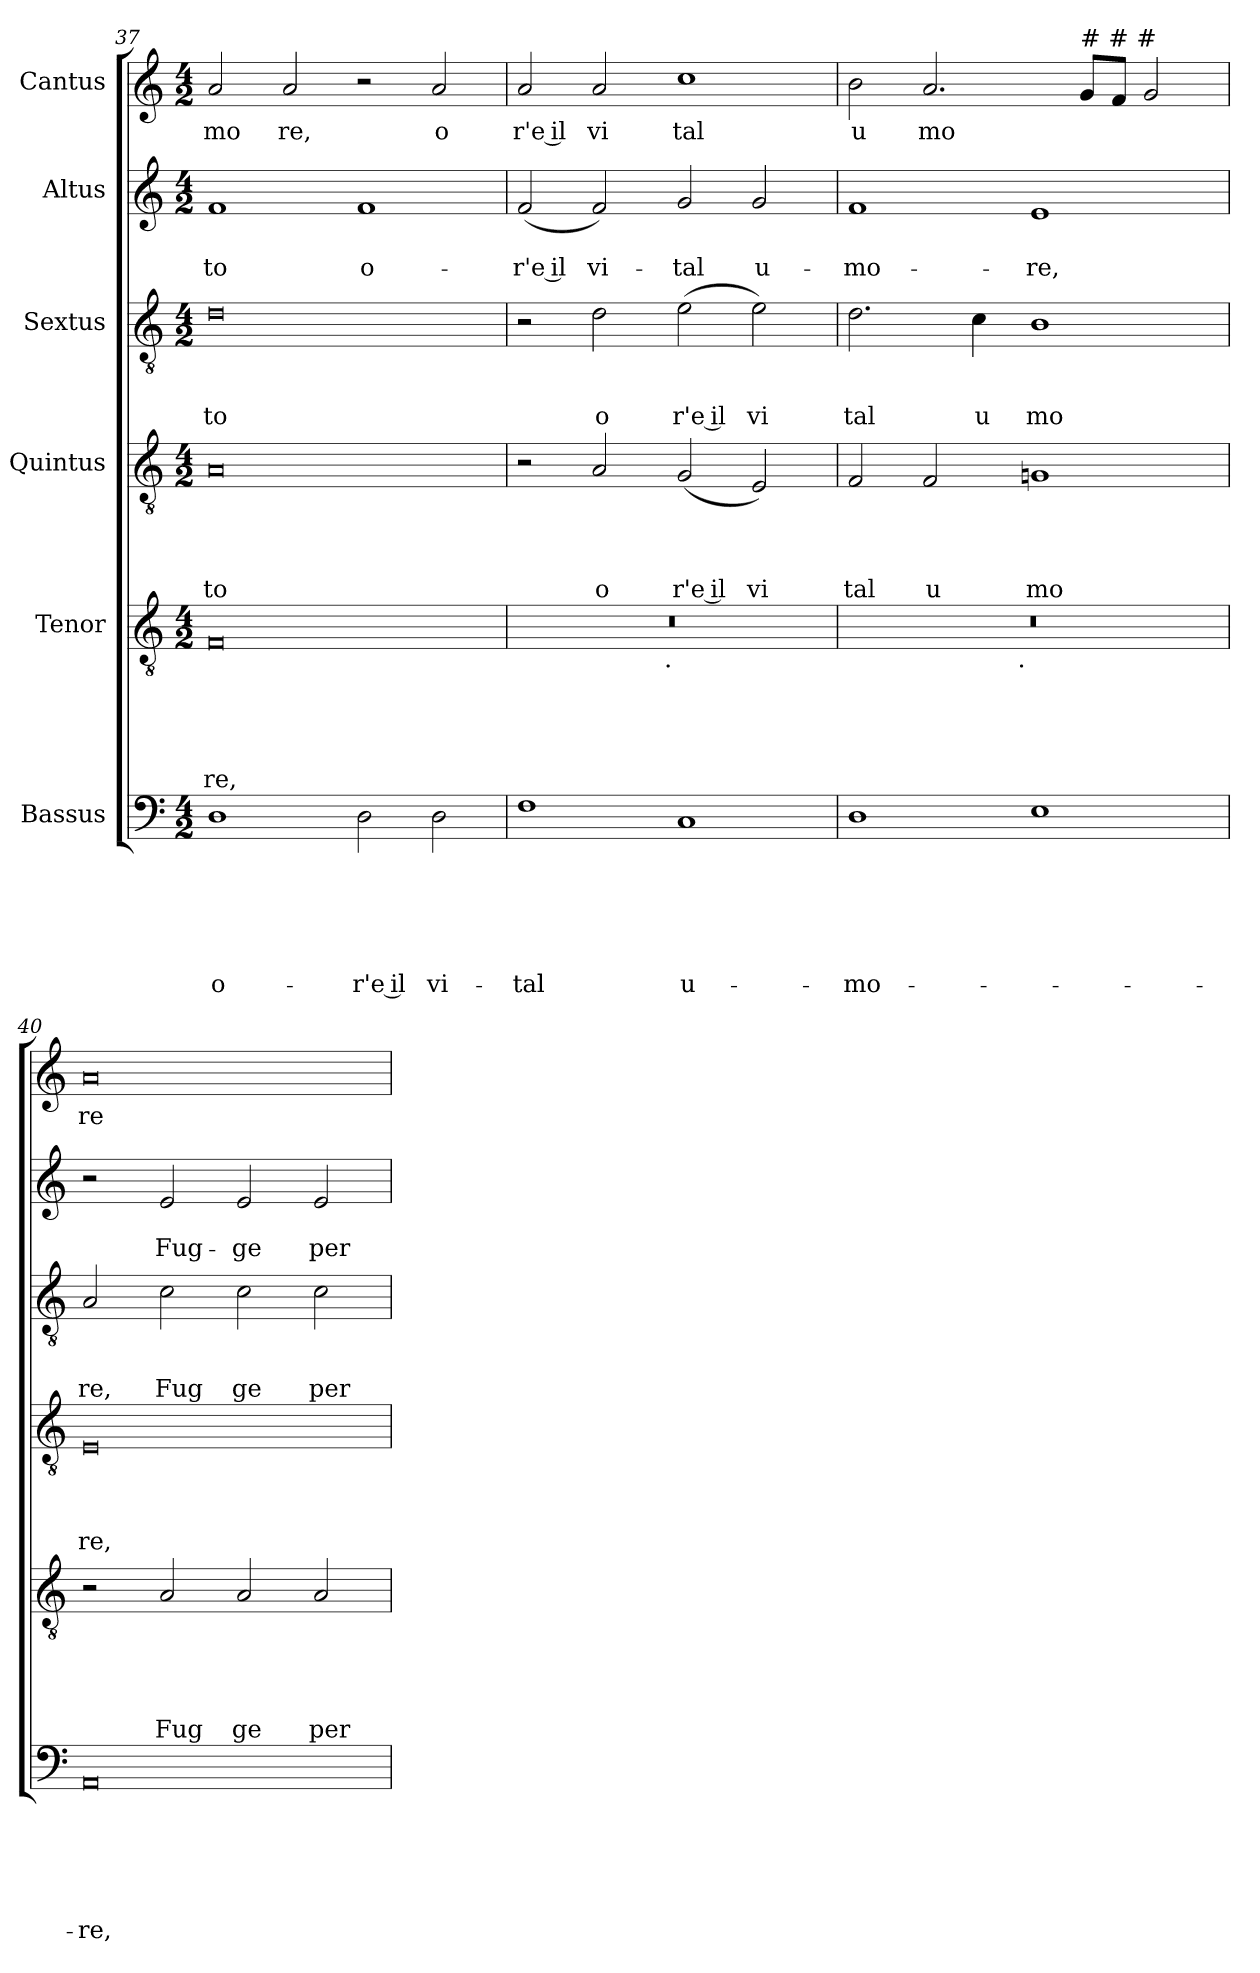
**kern	**text	**text	**text	**text	**text	**text	**kern	**text	**text	**text	**text	**text	**kern	**text	**text	**text	**text	**kern	**text	**text	**text	**kern	**text	**text	**kern	**text
*part6	*part6	*part6	*part6	*part6	*part6	*part6	*part5	*part5	*part5	*part5	*part5	*part5	*part4	*part4	*part4	*part4	*part4	*part3	*part3	*part3	*part3	*part2	*part2	*part2	*part1	*part1
*staff6	*staff6	*staff6	*staff6	*staff6	*staff6	*staff6	*staff5	*staff5	*staff5	*staff5	*staff5	*staff5	*staff4	*staff4	*staff4	*staff4	*staff4	*staff3	*staff3	*staff3	*staff3	*staff2	*staff2	*staff2	*staff1	*staff1
*I"Bassus	*	*	*	*	*	*	*I"Tenor	*	*	*	*	*	*I"Quintus	*	*	*	*	*I"Sextus	*	*	*	*I"Altus	*	*	*I"Cantus	*
*clefF4	*	*	*	*	*	*	*clefGv2	*	*	*	*	*	*clefGv2	*	*	*	*	*clefGv2	*	*	*	*clefG2	*	*	*clefG2	*
*k[]	*	*	*	*	*	*	*k[]	*	*	*	*	*	*k[]	*	*	*	*	*k[]	*	*	*	*k[]	*	*	*k[]	*
*C:	*	*	*	*	*	*	*C:	*	*	*	*	*	*C:	*	*	*	*	*C:	*	*	*	*C:	*	*	*C:	*
*M4/2	*	*	*	*	*	*	*M4/2	*	*	*	*	*	*M4/2	*	*	*	*	*M4/2	*	*	*	*M4/2	*	*	*M4/2	*
=37	=37	=37	=37	=37	=37	=37	=37	=37	=37	=37	=37	=37	=37	=37	=37	=37	=37	=37	=37	=37	=37	=37	=37	=37	=37	=37
!	!	!	!	!	!	!LO:LY:b	!	!	!	!	!	!LO:LY:b	!	!	!	!	!LO:LY:b	!	!	!	!LO:LY:b	!	!	!LO:LY:b	!	!LO:LY:b
1D	.	.	.	.	.	o-	0F	.	.	.	.	re,	0A	.	.	.	to	0d	.	.	to	1f	.	-to	2a/	mo
!	!	!	!	!	!	!	!	!	!	!	!	!	!	!	!	!	!	!	!	!	!	!	!	!	!	!LO:LY:b
.	.	.	.	.	.	.	.	.	.	.	.	.	.	.	.	.	.	.	.	.	.	.	.	.	2a/	re,
!	!	!	!	!	!	!LO:LY:b:rj	!	!	!	!	!	!	!	!	!	!	!	!	!	!	!	!	!	!LO:LY:b	!	!
2D\	.	.	.	.	.	-r'e il	.	.	.	.	.	.	.	.	.	.	.	.	.	.	.	1f	.	o-	2r	.
!	!	!	!	!	!	!LO:LY:b	!	!	!	!	!	!	!	!	!	!	!	!	!	!	!	!	!	!	!	!LO:LY:b
2D\	.	.	.	.	.	vi-	.	.	.	.	.	.	.	.	.	.	.	.	.	.	.	.	.	.	2a/	o
=38	=38	=38	=38	=38	=38	=38	=38	=38	=38	=38	=38	=38	=38	=38	=38	=38	=38	=38	=38	=38	=38	=38	=38	=38	=38	=38
!	!	!	!	!	!	!LO:LY:b	!	!	!	!	!	!	!	!	!	!	!	!	!	!	!	!	!	!LO:LY:b:rj	!	!LO:LY:b:rj
*	*	*	*	*	*	*	*^	*	*	*	*	*	*	*	*	*	*	*	*	*	*	*	*	*	*	*
1F	.	.	.	.	.	-tal	0r	2ryy	.	.	.	.	.	2r	.	.	.	.	2r	.	.	.	(<2f/	.	-r'e il	2a/	r'e il
!	!	!	!	!	!	!	!	!	!	!	!	!	!	!	!	!	!	!LO:LY:b	!	!	!	!LO:LY:b	!	!	!LO:LY:b	!	!LO:LY:b
.	.	.	.	.	.	.	.	4...ryy	.	.	.	.	.	2A/	.	.	.	o	2d\	.	.	o	2f/)	.	vi-	2a/	vi
!	!	!	!	!	!	!	!	!LO:TX:b:t=.	!	!	!	!	!	!	!	!	!	!	!	!	!	!	!	!	!	!	!
.	.	.	.	.	.	.	.	1ryy	.	.	.	.	.	.	.	.	.	.	.	.	.	.	.	.	.	.	.
!	!	!	!	!	!	!LO:LY:b	!	!	!	!	!	!	!	!	!	!	!	!LO:LY:b:rj	!	!	!	!LO:LY:b:rj	!	!	!LO:LY:b	!	!LO:LY:b
1C	.	.	.	.	.	u-	.	.	.	.	.	.	.	(<2G/	.	.	.	r'e il	(<2e\	.	.	r'e il	2g/	.	-tal	1cc	tal
!	!	!	!	!	!	!	!	!	!	!	!	!	!	!	!	!	!	!LO:LY:b	!	!	!	!LO:LY:b	!	!	!LO:LY:b	!	!
.	.	.	.	.	.	.	.	.	.	.	.	.	.	2E/)	.	.	.	vi	2e\)	.	.	vi	2g/	.	u-	.	.
.	.	.	.	.	.	.	.	32ryy	.	.	.	.	.	.	.	.	.	.	.	.	.	.	.	.	.	.	.
=39	=39	=39	=39	=39	=39	=39	=39	=39	=39	=39	=39	=39	=39	=39	=39	=39	=39	=39	=39	=39	=39	=39	=39	=39	=39	=39	=39
!	!	!	!	!	!	!LO:LY:b	!	!	!	!	!	!	!	!	!	!	!	!LO:LY:b	!	!	!	!LO:LY:b	!	!	!LO:LY:b	!	!LO:LY:b
1D	.	.	.	.	.	-mo-	0r	2ryy	.	.	.	.	.	2F/	.	.	.	tal	2.d\	.	.	tal	1f	.	-mo-	2b\	u
!	!	!	!	!	!	!	!	!	!	!	!	!	!	!	!	!	!	!LO:LY:b	!	!	!	!	!	!	!	!	!LO:LY:b
.	.	.	.	.	.	.	.	4...ryy	.	.	.	.	.	2F/	.	.	.	u	.	.	.	.	.	.	.	2.a/	mo
!	!	!	!	!	!	!	!	!	!	!	!	!	!	!	!	!	!	!	!	!	!	!LO:LY:b	!	!	!	!	!
.	.	.	.	.	.	.	.	.	.	.	.	.	.	.	.	.	.	.	4c\	.	.	u	.	.	.	.	.
!	!	!	!	!	!	!	!	!LO:TX:b:t=.	!	!	!	!	!	!	!	!	!	!	!	!	!	!	!	!	!	!	!
.	.	.	.	.	.	.	.	1ryy	.	.	.	.	.	.	.	.	.	.	.	.	.	.	.	.	.	.	.
!	!	!	!	!	!	!	!	!	!	!	!	!	!	!	!	!	!	!LO:LY:b	!	!	!	!LO:LY:b	!	!	!LO:LY:b	!	!
1E	.	.	.	.	.	.	.	.	.	.	.	.	.	1Gn	.	.	.	mo	1B	.	.	mo	1e	.	-re,	.	.
!	!	!	!	!	!	!	!	!	!	!	!	!	!	!	!	!	!	!	!	!	!	!	!	!	!	!LO:TX:a:t=# # #	!
.	.	.	.	.	.	.	.	.	.	.	.	.	.	.	.	.	.	.	.	.	.	.	.	.	.	8g/L	.
.	.	.	.	.	.	.	.	.	.	.	.	.	.	.	.	.	.	.	.	.	.	.	.	.	.	8f/J	.
.	.	.	.	.	.	.	.	.	.	.	.	.	.	.	.	.	.	.	.	.	.	.	.	.	.	2g/	.
.	.	.	.	.	.	.	.	32ryy	.	.	.	.	.	.	.	.	.	.	.	.	.	.	.	.	.	.	.
=40	=40	=40	=40	=40	=40	=40	=40	=40	=40	=40	=40	=40	=40	=40	=40	=40	=40	=40	=40	=40	=40	=40	=40	=40	=40	=40	=40
!	!	!	!	!	!	!LO:LY:b	!	!	!	!	!	!	!	!	!	!	!	!LO:LY:b	!	!	!	!LO:LY:b	!	!	!	!	!LO:LY:b
*	*	*	*	*	*	*	*v	*v	*	*	*	*	*	*	*	*	*	*	*	*	*	*	*	*	*	*	*
0AA	.	.	.	.	.	-re,	2r	.	.	.	.	.	0E	.	.	.	re,	2A/	.	.	re,	2r	.	.	0a	re
!	!	!	!	!	!	!	!	!	!	!	!	!LO:LY:b	!	!	!	!	!	!	!	!	!LO:LY:b	!	!	!LO:LY:b	!	!
.	.	.	.	.	.	.	2A/	.	.	.	.	Fug	.	.	.	.	.	2c\	.	.	Fug	2e/	.	Fug-	.	.
!	!	!	!	!	!	!	!	!	!	!	!	!LO:LY:b	!	!	!	!	!	!	!	!	!LO:LY:b	!	!	!LO:LY:b	!	!
.	.	.	.	.	.	.	2A/	.	.	.	.	ge	.	.	.	.	.	2c\	.	.	ge	2e/	.	-ge	.	.
!	!	!	!	!	!	!	!	!	!	!	!	!LO:LY:b	!	!	!	!	!	!	!	!	!LO:LY:b	!	!	!LO:LY:b	!	!
.	.	.	.	.	.	.	2A/	.	.	.	.	per	.	.	.	.	.	2c\	.	.	per	2e/	.	per	.	.
=	=	=	=	=	=	=	=	=	=	=	=	=	=	=	=	=	=	=	=	=	=	=	=	=	=	=
*-	*-	*-	*-	*-	*-	*-	*-	*-	*-	*-	*-	*-	*-	*-	*-	*-	*-	*-	*-	*-	*-	*-	*-	*-	*-	*-
